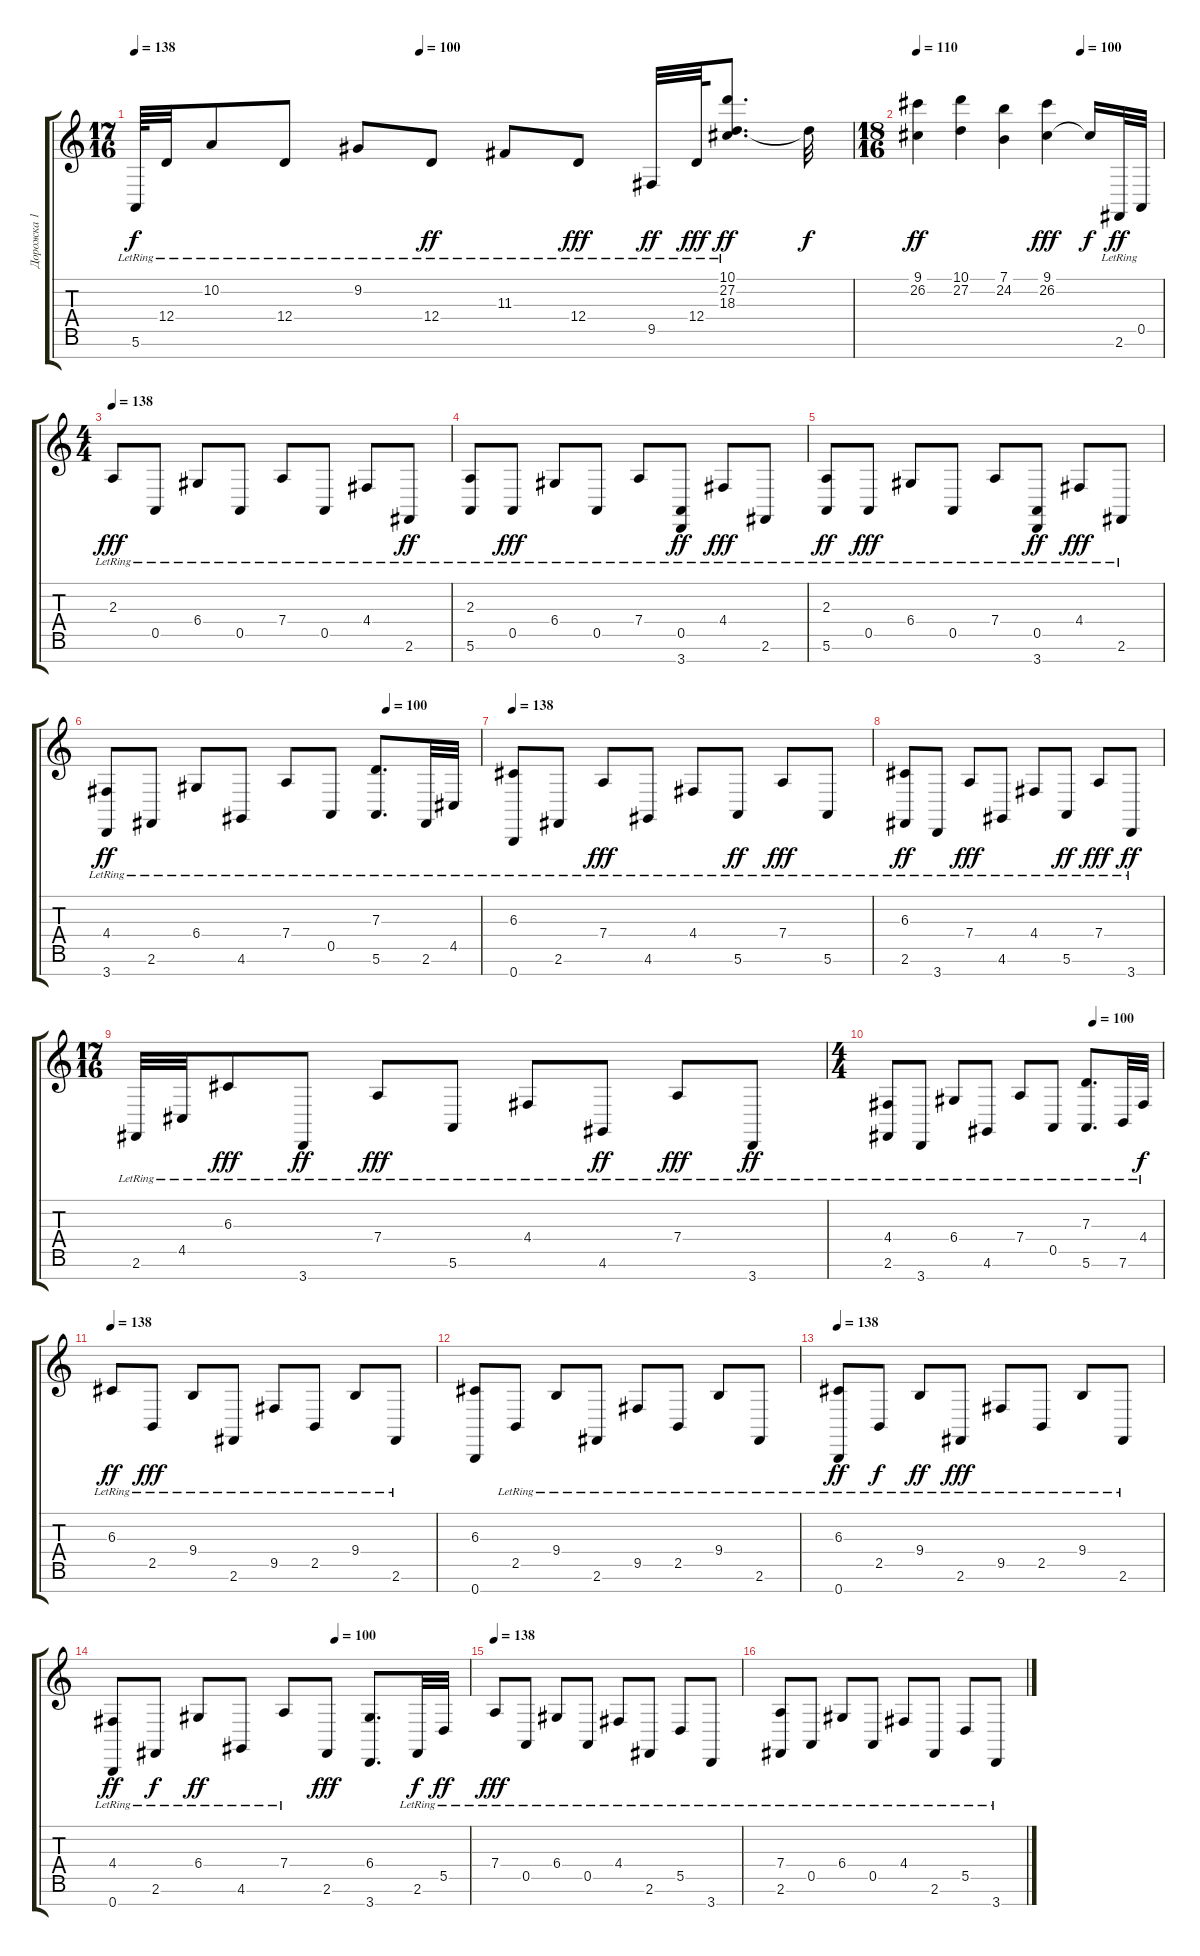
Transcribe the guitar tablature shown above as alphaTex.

\track ("Дорожка 1" "Дорожка 1") {instrument acousticgrandpiano}
\staff {score tabs}
\tuning (E4 B3 G3 D3 A2 E2 B1) {hide}
\ts (17 16)
\tempo 138
\tempo (100 0.39705882352941174)
\clef g2
\ks c
5.6{lr}.64{dy f} 12.4{lr}.32 10.2{lr}.8 12.4{lr}.8 9.2{lr}.8 12.4{lr}.8{dy ff} 11.3{lr}.8 12.4{lr}.8{dy fff} 9.5{lr}.32{dy ff instrument brightacousticpiano} 12.4{lr}.64{dy fff} (10.1{lr} 27.2 18.3).8{d dy ff} 10.1{t}.32{dy f} |
\ts (18 16)
\tempo 110
\tempo (100 0.6666666666666666)
(9.1 26.2).4{dy ff} (10.1 27.2).4 (7.1 24.2).4 (9.1 26.2).4{dy fff} 9.1{t}.16{dy f} 2.6{lr}.32{dy ff instrument acousticgrandpiano} 0.5{lr}.32 |
\ts (4 4)
\tempo 138
2.3{lr}.8{dy fff} 0.5{lr}.8 6.4{lr}.8 0.5{lr}.8 7.4{lr}.8 0.5{lr}.8 4.4{lr}.8 2.6{lr}.8{dy ff} |
(2.3{lr} 5.6).8 0.5{lr}.8{dy fff} 6.4{lr}.8 0.5{lr}.8 7.4{lr}.8 (0.5{lr} 3.7).8{dy ff} 4.4{lr}.8{dy fff} 2.6{lr}.8 |
(2.3{lr} 5.6).8{dy ff} 0.5{lr}.8{dy fff} 6.4{lr}.8 0.5{lr}.8 7.4{lr}.8 (0.5{lr} 3.7).8{dy ff} 4.4{lr}.8{dy fff} 2.6{lr}.8 |
\tempo (100 0.75)
(4.4{lr} 3.7{lr}).8{dy ff} 2.6{lr}.8 6.4{lr}.8 4.6{lr}.8 7.4{lr}.8 0.5{lr}.8 (7.3{lr} 5.6).8{d} 2.6{lr}.32 4.5{lr}.32 |
\tempo 138
(6.3{lr} 0.7{lr}).8 2.6{lr}.8 7.4{lr}.8{dy fff} 4.6{lr}.8 4.4{lr}.8 5.6{lr}.8{dy ff} 7.4{lr}.8{dy fff} 5.6{lr}.8 |
(6.3{lr} 2.6).8{dy ff} 3.7{lr}.8 7.4{lr}.8{dy fff} 4.6{lr}.8 4.4{lr}.8 5.6{lr}.8{dy ff} 7.4{lr}.8{dy fff} 3.7{lr}.8{dy ff} |
\ts (17 16)
2.6{lr}.32 4.5{lr}.32 6.3{lr}.8{dy fff} 3.7{lr}.8{dy ff} 7.4{lr}.8{dy fff} 5.6{lr}.8 4.4{lr}.8 4.6{lr}.8{dy ff} 7.4{lr}.8{dy fff} 3.7{lr}.8{dy ff} |
\ts (4 4)
\tempo (100 0.75)
(4.4{lr} 2.6).8 3.7{lr}.8 6.4{lr}.8 4.6{lr}.8 7.4{lr}.8 0.5{lr}.8 (7.3{lr} 5.6).8{d} 7.6{lr}.32 4.4{lr}.32{dy f} |
\tempo 138
6.3{lr}.8{dy ff} 2.5{lr}.8{dy fff} 9.4{lr}.8 2.6{lr}.8 9.5{lr}.8 2.5{lr}.8 9.4{lr}.8 2.6{lr}.8 |
(6.3 0.7).8 2.5{lr}.8 9.4{lr}.8 2.6{lr}.8 9.5{lr}.8 2.5{lr}.8 9.4{lr}.8 2.6{lr}.8 |
\tempo 138
(6.3{lr} 0.7).8{dy ff} 2.5{lr}.8{dy f} 9.4{lr}.8{dy ff} 2.6{lr}.8{dy fff} 9.5{lr}.8 2.5{lr}.8 9.4{lr}.8 2.6{lr}.8 |
\tempo (100 0.625)
(4.4{lr} 0.7{lr}).8{dy ff} 2.6{lr}.8{dy f} 6.4{lr}.8{dy ff} 4.6{lr}.8 7.4{lr}.8 2.6.8{dy fff} (6.4 3.7).8{d} 2.6{lr}.32{dy f} 5.5{lr}.32{dy ff} |
\tempo 138
7.4{lr}.8{dy fff} 0.5{lr}.8 6.4{lr}.8 0.5{lr}.8 4.4{lr}.8 2.6{lr}.8 5.5{lr}.8 3.7{lr}.8 |
(7.4{lr} 2.6{lr}).8 0.5{lr}.8 6.4{lr}.8 0.5{lr}.8 4.4{lr}.8 2.6{lr}.8 5.5{lr}.8 3.7{lr}.8
